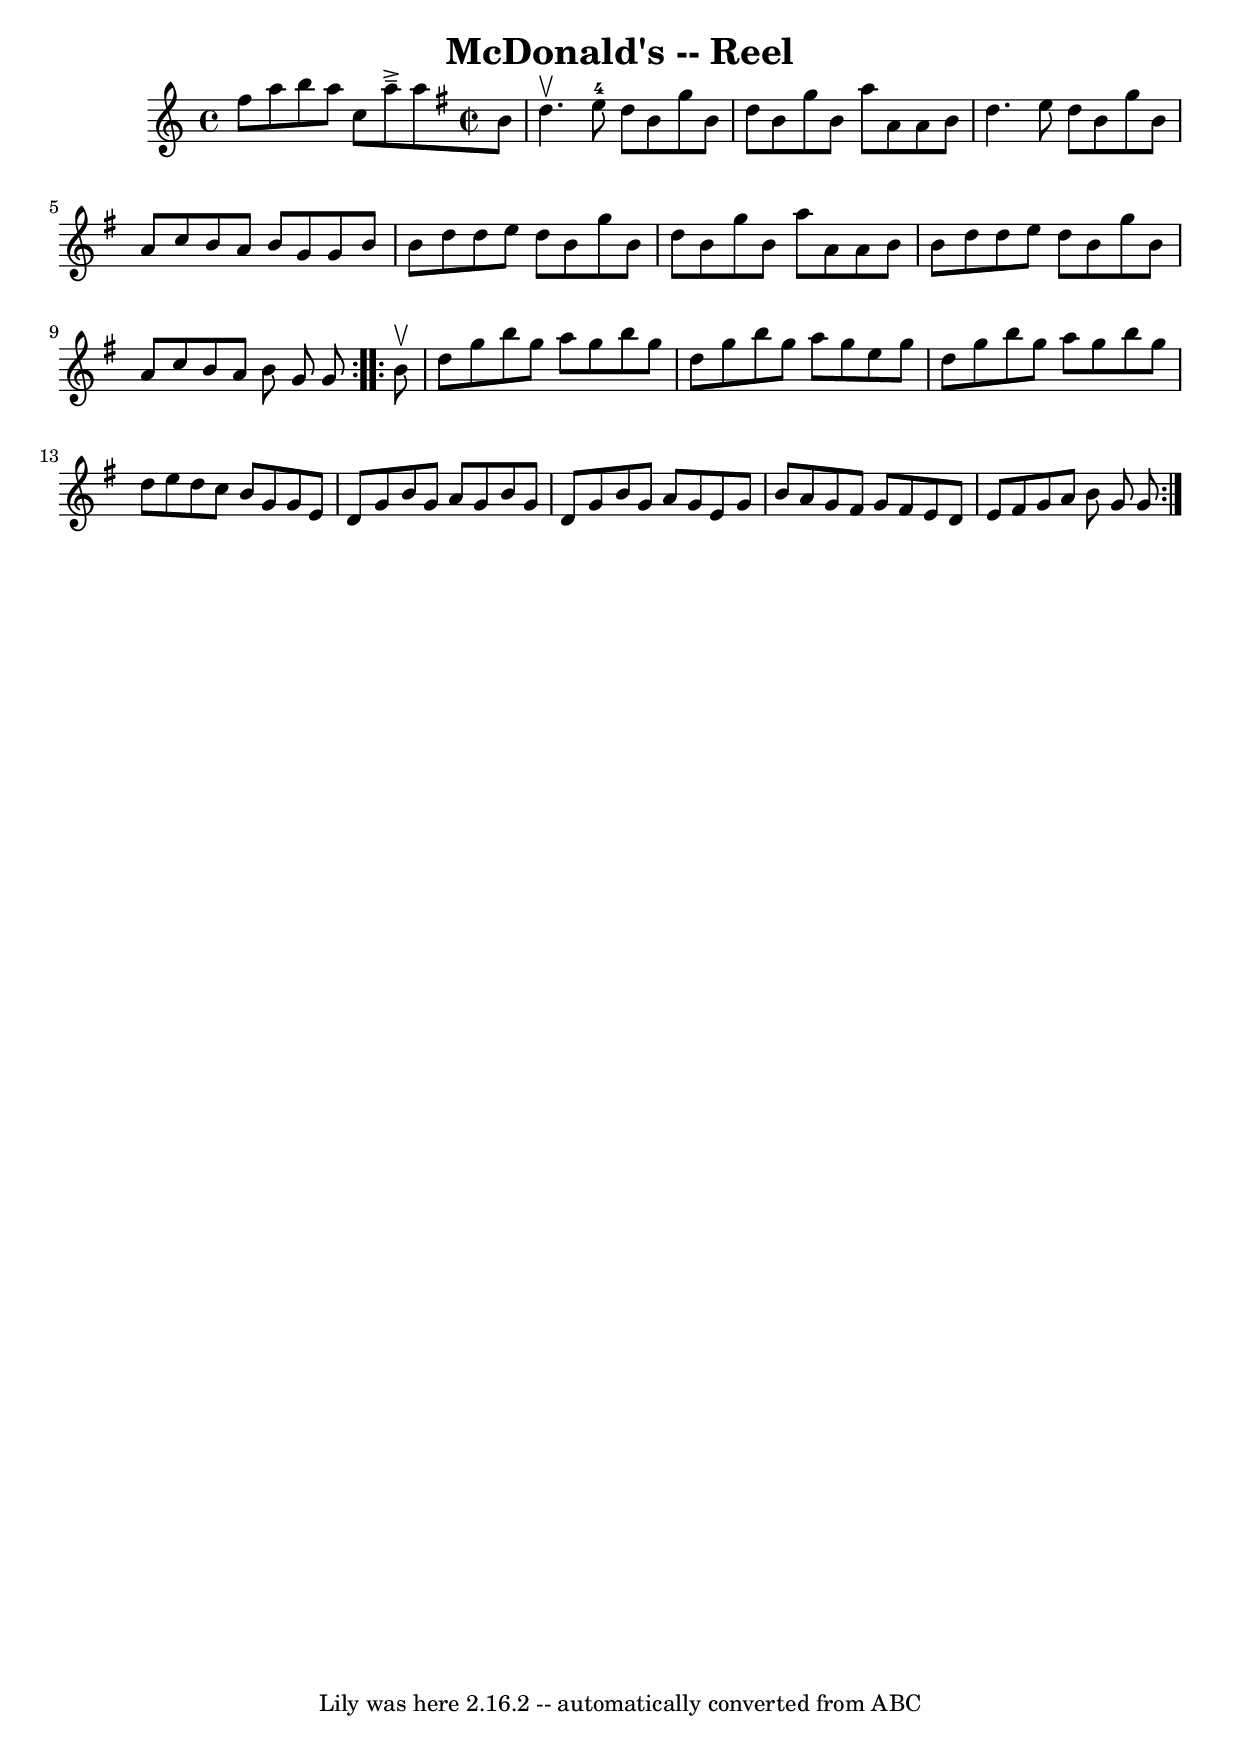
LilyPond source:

\version "2.7.40"
\include "Mammoth.ily"
\header {
	book = "Ryan's Mammoth Collection"
	crossRefNumber = "1"
	footnotes = "\\\\162\\\\(Often used for Virginia Reel)\\\\VIRGINIA REEL. First lady and foot gent, forward (meet each other) and =\\\\places.- First gent and foot lady same - First lady and foot gent, =\\\\with right hands. back to places.- First gent and foot lady =\\\\foot gent, forward, turn with left hands, back to places- First gent =\\\\same.- First lady and foot gent, forward, turn with both hands, back =\\\\First gent and foot lady same.-(First lady and foot gent, forward, =\\\\gent and foot lady same)-[SELDOM USED.] First couple give right =\\\\to opposite (so on to foot of set) up centre with partner to places.- =\\\\to right, gents to left, all up the centre. First couple down centre ="
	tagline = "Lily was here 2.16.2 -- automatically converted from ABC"
	title = "McDonald's -- Reel"
}
voicedefault =  {
\set Score.defaultBarType = "empty"

\repeat volta 2 {
 f''8 a''8 b''8 a''8 c''8 a''8^\accent^\tenuto 
 a''8    \override Staff.TimeSignature #'style = #'C
 \time 2/2 \key g \major b'8  |
 d''4.^\upbow e''8-4 d''8 
 b'8 g''8 b'8    |
 d''8 b'8 g''8 b'8 a''8 a'8   
 a'8 b'8    |
 d''4. e''8 d''8 b'8 g''8 b'8    
|
 a'8 c''8 b'8 a'8 b'8 g'8 g'8 b'8    |
    
 b'8 d''8 d''8 e''8 d''8 b'8 g''8 b'8    |
 d''8 
 b'8 g''8 b'8 a''8 a'8 a'8 b'8    |
 b'8 d''8    
d''8 e''8 d''8 b'8 g''8 b'8    |
 a'8 c''8 b'8    
a'8 b'8 g'8 g'8  } \repeat volta 2 { b'8^\upbow |
 d''8 
 g''8 b''8 g''8 a''8 g''8 b''8 g''8    |
 d''8    
g''8 b''8 g''8 a''8 g''8 e''8 g''8    |
 d''8 g''8 
 b''8 g''8 a''8 g''8 b''8 g''8    |
 d''8 e''8    
d''8 c''8 b'8 g'8 g'8 e'8    |
 d'8 g'8 b'8    
g'8 a'8 g'8 b'8 g'8    |
 d'8 g'8 b'8 g'8 a'8   
 g'8 e'8 g'8    |
 b'8 a'8 g'8 fis'8 g'8 fis'8    
e'8 d'8    |
 e'8 fis'8 g'8 a'8 b'8 g'8 g'8  }   
}

\score{
    <<

	\context Staff="default"
	{
	    \voicedefault 
	}

    >>
	\layout {
	}
	\midi {}
}
